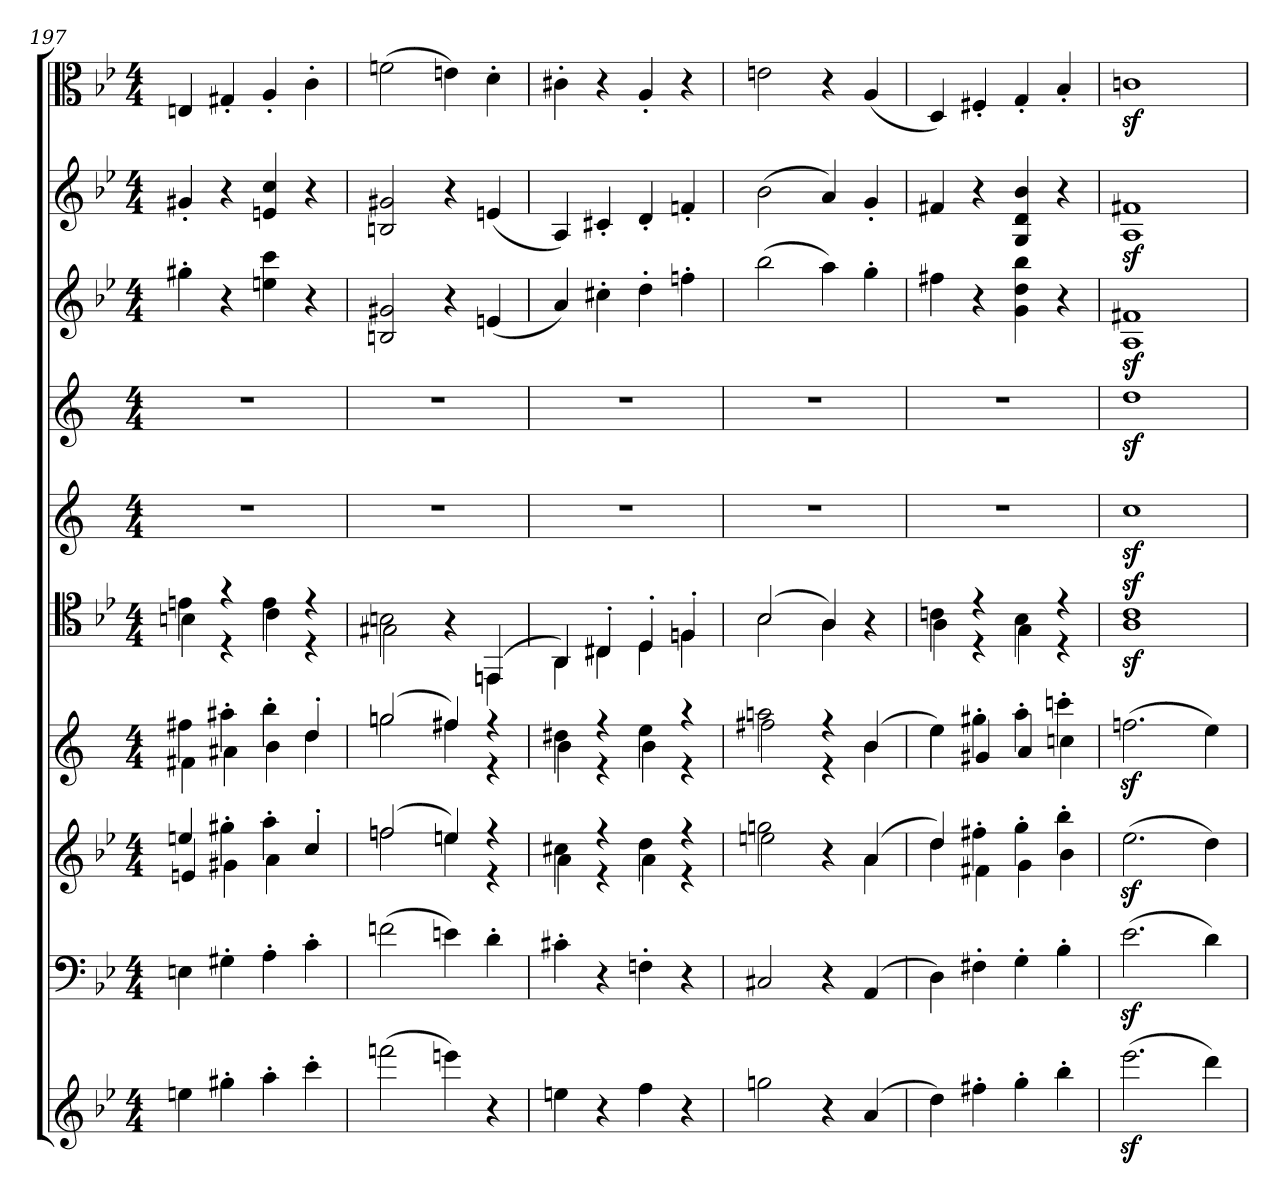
**kern	**kern	**kern	**kern	**kern	**kern	**kern	**kern	**kern	**kern
*part10	*part9	*part8	*part7	*part6	*part5	*part4	*part3	*part2	*part1
*staff10	*staff9	*staff8	*staff7	*staff6	*staff5	*staff4	*staff3	*staff2	*staff1
*clefG2	*clefF4	*clefG2	*clefG2	*clefC4	*clefG2	*clefG2	*clefG2	*clefG2	*clefC3
*k[b-e-]	*k[b-e-]	*k[b-e-]	*k[]	*k[b-e-]	*k[]	*k[]	*k[b-e-]	*k[b-e-]	*k[b-e-]
*g:	*g:	*g:	*	*g:	*	*	*g:	*g:	*g:
*M4/4	*M4/4	*M4/4	*M4/4	*M4/4	*M4/4	*M4/4	*M4/4	*M4/4	*M4/4
=197	=197	=197	=197	=197	=197	=197	=197	=197	=197
*	*	*^	*^	*^	*	*	*	*	*
4een\	4En\	4een/	4en/	4ff#X\	4f#X\	4en\	4Bn\	1r	1r	4gg#X'\	4g#X'/	4En/
4gg#X'\	4G#X'\	4gg#X'\	4g#X\	4aa#X'\	4a#X\	4r	4r	.	.	4r	4r	4G#X'/
4aa'\	4A'\	4aa'\	4a\	4bb'\	4b\	4e\	4c\	.	.	4een\ 4ccc\	4en/ 4cc/	4A'/
4ccc'\	4c'\	4cc'/	4cc/	4dd'/	4dd\	4r	4r	.	.	4r	4r	4c'\
=198	=198	=198	=198	=198	=198	=198	=198	=198	=198	=198	=198	=198
(2fffn\	(2fn\	(2ffn/	2ffn\	(2ggn/	2ggn\	2Bn\	2G#X\	1r	1r	2Bn/ 2g#X/	2Bn/ 2g#X/	(2fn\
4eeen\)	4en\)	4een/)	4een\	4ff#X/)	4ff#X\	4r	4ryy	.	.	4r	4r	4en\)
4r	4d'\	4r	4r	4r	4r	(4EEn/	4EEn\	.	.	(4en/	(4en/	4d'\
=199	=199	=199	=199	=199	=199	=199	=199	=199	=199	=199	=199	=199
4een\	4c#X'\	4cc#X\	4a\	4dd#X\	4b\	4AA/)	4AA\	1r	1r	4a/)	4A/)	4c#X'\
4r	4r	4r	4r	4r	4r	4C#X'/	4C#X\	.	.	4cc#X'\	4c#X'/	4r
4ff\	4Fn'\	4dd\	4a\	4ee\	4b\	4D'/	4D\	.	.	4dd'\	4d'/	4A'/
4r	4r	4r	4r	4r	4r	4Fn'/	4Fn\	.	.	4ffn'\	4fn'/	4r
=200	=200	=200	=200	=200	=200	=200	=200	=200	=200	=200	=200	=200
2ggn\	2C#X/	2ggn\	2een\	2aan\	2ff#X\	(2B-/	2B-\	1r	1r	(2bb-\	(2b-\	2en\
4r	4r	4r	4ryy	4r	4r	4A/)	4A\	.	.	4aa\)	4a/)	4r
(4a/	(4AA/	(4a/	4a\	(4b/	4b\	4r	4ryy	.	.	4gg'\	4g'/	(4A/
=201	=201	=201	=201	=201	=201	=201	=201	=201	=201	=201	=201	=201
4dd\)	4D\)	4dd/)	4dd\	4ee\)	4ee\	4cn\	4A\	1r	1r	4ff#X\	4f#X/	4D/)
4ff#X'\	4F#X'\	4ff#X'\	4f#X\	4gg#X'\	4g#X/	4r	4r	.	.	4r	4r	4F#X'/
4gg'\	4G'\	4gg'\	4g\	4aa'\	4a/	4B-\	4G\	.	.	4g\ 4dd\ 4bb-\	4G/ 4d/ 4b-/	4G'/
4bb-'\	4B-'\	4bb-'\	4b-\	4cccn'\	4ccn\	4r	4r	.	.	4r	4r	4B-'/
*	*	*v	*v	*	*	*	*	*	*	*	*	*
*	*	*	*v	*v	*	*	*	*	*	*	*
=202	=202	=202	=202	=202	=202	=202	=202	=202	=202	=202
(2.eee-z\	(2.e-z\	(2.ee-z\	(2.ffnz\	1cz>\	1Az<\	1ccz\	1ddz\	1Az/ 1f#Xz/	1Az/ 1f#Xz/	1cnz\
4ddd\)	4d\)	4dd\)	4ee\)	.	.	.	.	.	.	.
*	*	*	*	*v	*v	*	*	*	*	*
=	=	=	=	=	=	=	=	=	=
*-	*-	*-	*-	*-	*-	*-	*-	*-	*-
